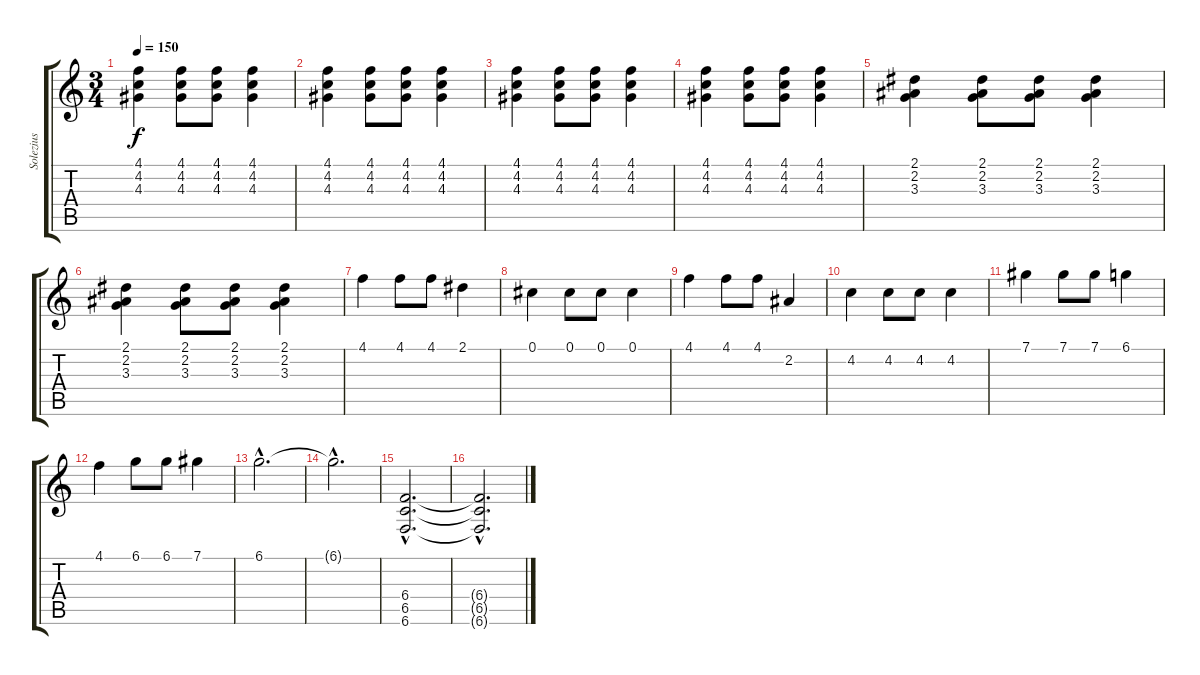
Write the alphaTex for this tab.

\track ("Solezius" "Solezius") {instrument distortionguitar}
\staff {score tabs}
\tuning (Db4 Ab3 E3 B2 Gb2 B1) {hide}
\ts (3 4)
\tempo 150
\clef g2
\ks c
(4.1 4.2 4.3).4{dy f} (4.1 4.2 4.3).8 (4.1 4.2 4.3).8 (4.1 4.2 4.3).4 |
(4.1 4.2 4.3).4 (4.1 4.2 4.3).8 (4.1 4.2 4.3).8 (4.1 4.2 4.3).4 |
(4.1 4.2 4.3).4 (4.1 4.2 4.3).8 (4.1 4.2 4.3).8 (4.1 4.2 4.3).4 |
(4.1 4.2 4.3).4 (4.1 4.2 4.3).8 (4.1 4.2 4.3).8 (4.1 4.2 4.3).4 |
(2.1 2.2 3.3).4 (2.1 2.2 3.3).8 (2.1 2.2 3.3).8 (2.1 2.2 3.3).4 |
(2.1 2.2 3.3).4 (2.1 2.2 3.3).8 (2.1 2.2 3.3).8 (2.1 2.2 3.3).4 |
4.1.4 4.1.8 4.1.8 2.1.4 |
0.1.4 0.1.8 0.1.8 0.1.4 |
4.1.4 4.1.8 4.1.8 2.2.4 |
4.2.4 4.2.8 4.2.8 4.2.4 |
7.1.4 7.1.8 7.1.8 6.1.4 |
4.1.4 6.1.8 6.1.8 7.1.4 |
6.1{hac}.2{d} |
6.1{hac t}.2{d} |
(6.4{hac} 6.5{hac} 6.6{hac}).2{d volume 13 instrument distortionguitar} |
(6.4{hac t} 6.5{hac t} 6.6{hac t}).2{d}
